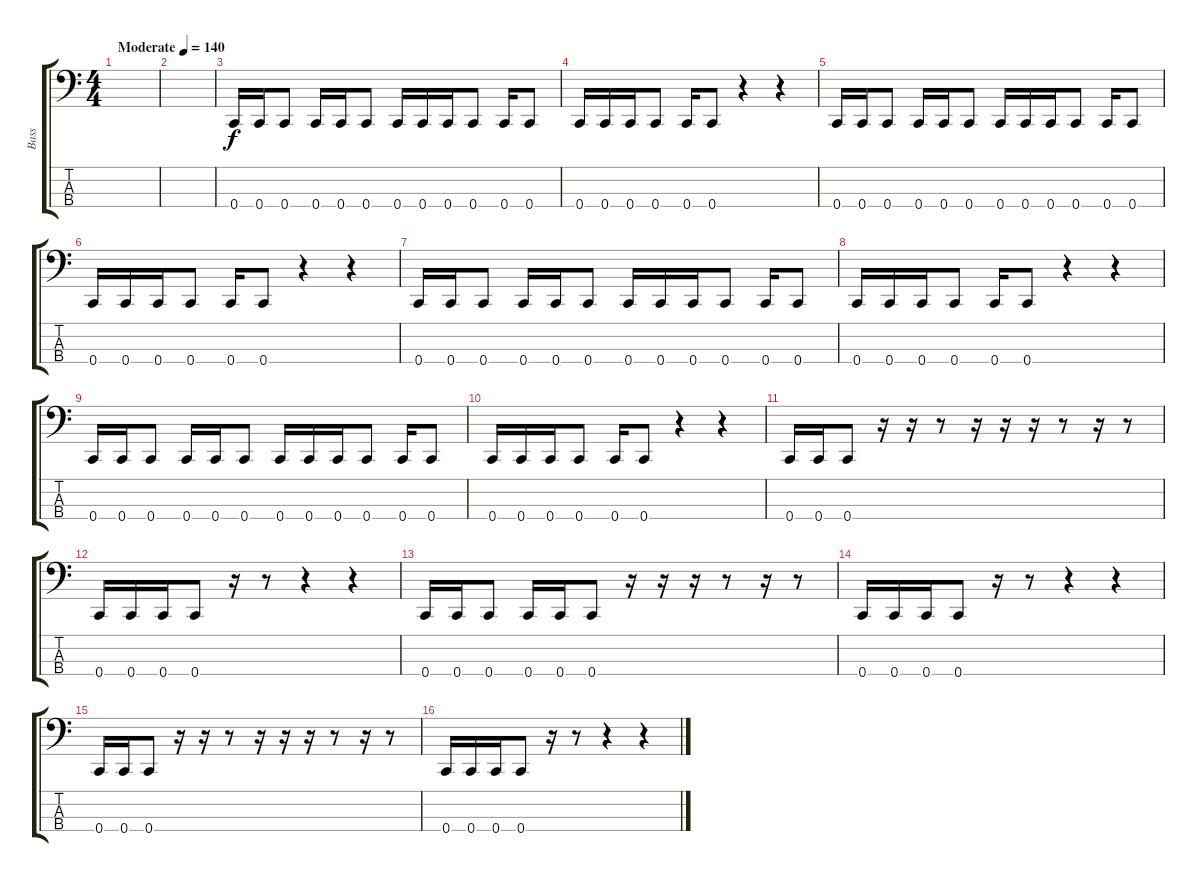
\track ("Bass" "Bass") {instrument electricbasspick}
\staff {score tabs}
\tuning (Eb2 Bb1 F1 C1) {hide}
\ts (4 4)
\tempo (140 "Moderate")
\clef f4
\ks c
|
|
0.4.16 0.4.16 0.4.8 0.4.16 0.4.16 0.4.8 0.4.16 0.4.16 0.4.16 0.4.8 0.4.16 0.4.8 |
0.4.16 0.4.16 0.4.16 0.4.8 0.4.16 0.4.8 r.4 r.4 |
0.4.16 0.4.16 0.4.8 0.4.16 0.4.16 0.4.8 0.4.16 0.4.16 0.4.16 0.4.8 0.4.16 0.4.8 |
0.4.16 0.4.16 0.4.16 0.4.8 0.4.16 0.4.8 r.4 r.4 |
0.4.16 0.4.16 0.4.8 0.4.16 0.4.16 0.4.8 0.4.16 0.4.16 0.4.16 0.4.8 0.4.16 0.4.8 |
0.4.16 0.4.16 0.4.16 0.4.8 0.4.16 0.4.8 r.4 r.4 |
0.4.16 0.4.16 0.4.8 0.4.16 0.4.16 0.4.8 0.4.16 0.4.16 0.4.16 0.4.8 0.4.16 0.4.8 |
0.4.16 0.4.16 0.4.16 0.4.8 0.4.16 0.4.8 r.4 r.4 |
0.4.16 0.4.16 0.4.8 r.16 r.16 r.8 r.16 r.16 r.16 r.8 r.16 r.8 |
0.4.16 0.4.16 0.4.16 0.4.8 r.16 r.8 r.4 r.4 |
0.4.16 0.4.16 0.4.8 0.4.16 0.4.16 0.4.8 r.16 r.16 r.16 r.8 r.16 r.8 |
0.4.16 0.4.16 0.4.16 0.4.8 r.16 r.8 r.4 r.4 |
0.4.16 0.4.16 0.4.8 r.16 r.16 r.8 r.16 r.16 r.16 r.8 r.16 r.8 |
0.4.16 0.4.16 0.4.16 0.4.8 r.16 r.8 r.4 r.4
